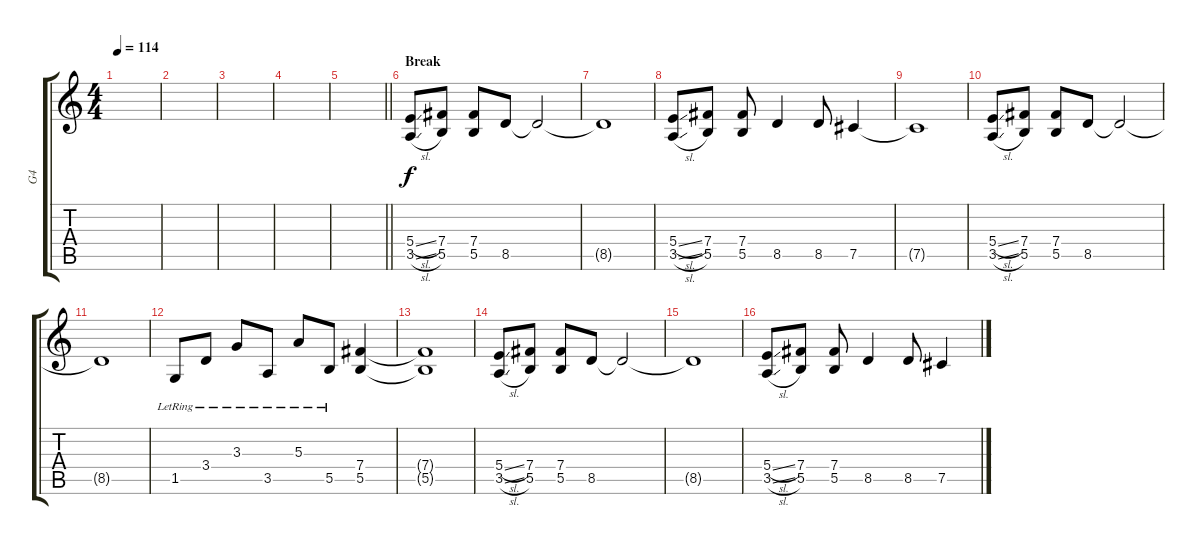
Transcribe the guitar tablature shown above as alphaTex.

\track ("G4" "G4") {instrument overdrivenguitar}
\staff {score tabs}
\tuning (Db4 Ab3 E3 B2 Gb2 B1) {hide}
\ts (4 4)
\tempo 114
\clef g2
\ks c
|
|
|
|
\barLineRight lightlight
|
\section ("" "Break")
(5.4{sl} 3.5{sl}).8 (7.4 5.5).8 (7.4 5.5).8 8.5.8 8.5{t}.2 |
8.5{t}.1 |
(5.4{sl} 3.5{sl}).8 (7.4 5.5).8 (7.4 5.5).8 8.5.4 8.5.8 7.5.4 |
7.5{t}.1 |
(5.4{sl} 3.5{sl}).8 (7.4 5.5).8 (7.4 5.5).8 8.5.8 8.5{t}.2 |
8.5{t}.1 |
1.5{lr}.8 3.4{lr}.8 3.3{lr}.8 3.5{lr}.8 5.3{lr}.8 5.5{lr}.8 (7.4 5.5).4 |
(7.4{t} 5.5{t}).1 |
(5.4{sl} 3.5{sl}).8 (7.4 5.5).8 (7.4 5.5).8 8.5.8 8.5{t}.2 |
8.5{t}.1 |
(5.4{sl} 3.5{sl}).8 (7.4 5.5).8 (7.4 5.5).8 8.5.4 8.5.8 7.5.4
